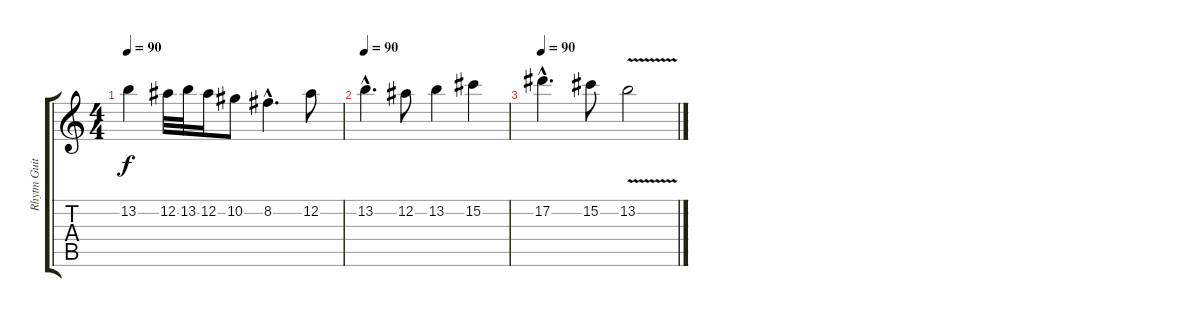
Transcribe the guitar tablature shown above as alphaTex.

\track ("Rhytm Guitar" "Rhytm Guit") {instrument distortionguitar}
\staff {score tabs}
\tuning (Eb4 Bb3 Gb3 Db3 Ab2 Eb2) {hide}
\ts (4 4)
\tempo 90
\clef g2
\ks c
13.2.4{dy f} 12.2.32 13.2.32 12.2.16 10.2.8 8.2{hac}.4{d} 12.2.8 |
\tempo 90
13.2{hac}.4{d} 12.2.8 13.2.4 15.2.4 |
\tempo 90
17.2{hac}.4{d} 15.2.8 13.2{v}.2
